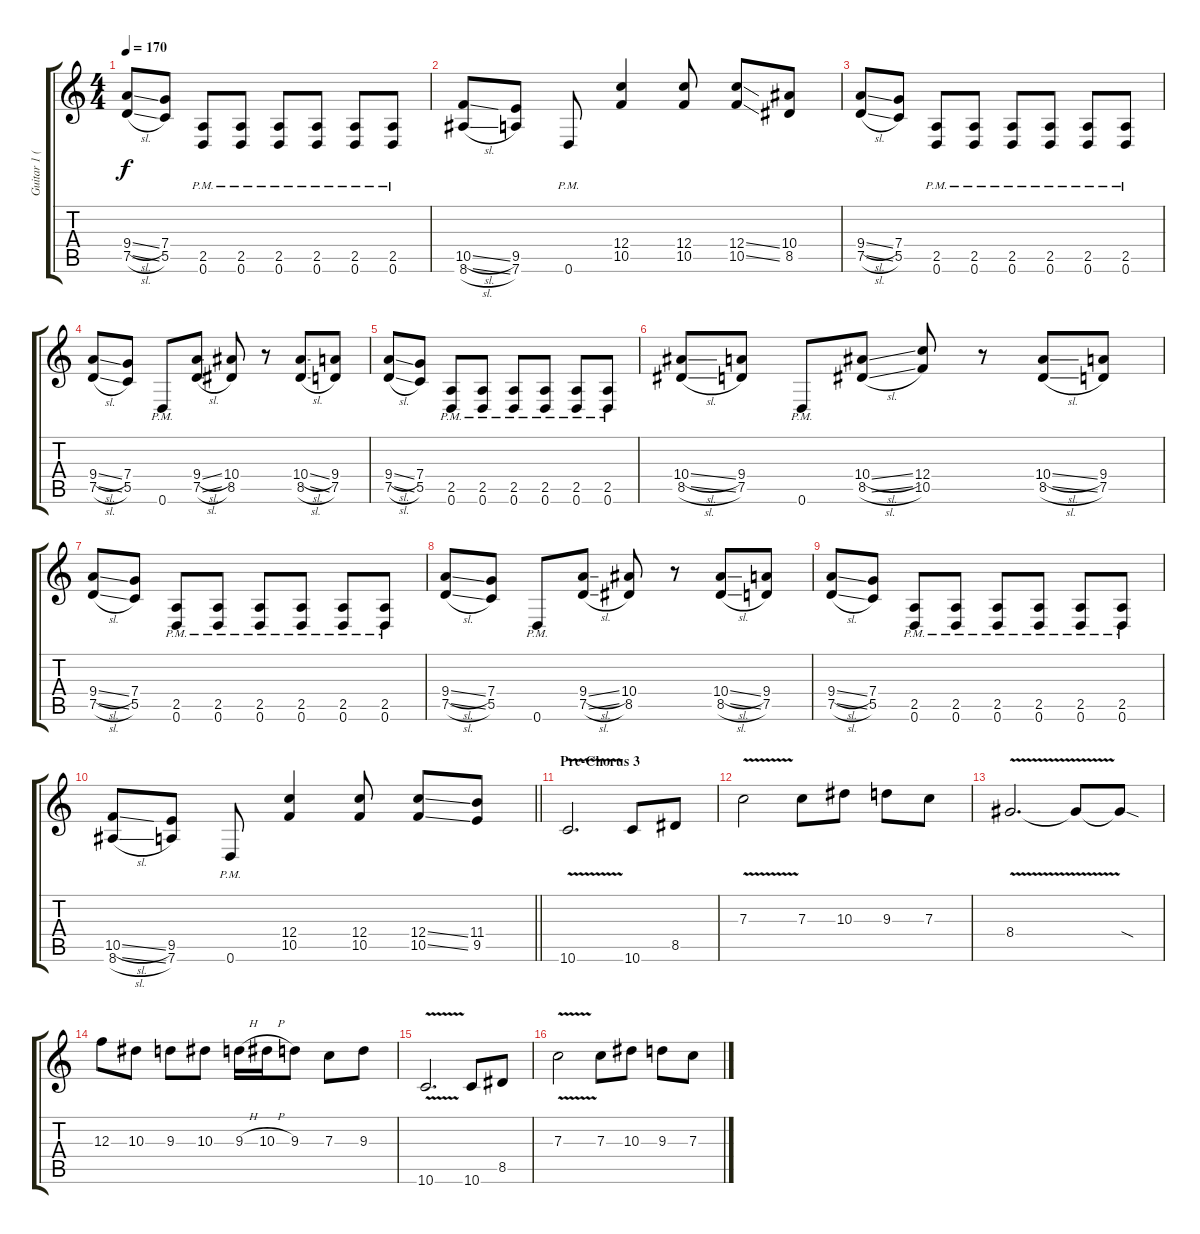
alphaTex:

\track ("Guitar 1 (Distortion)" "Guitar 1 (") {instrument distortionguitar}
\staff {score tabs}
\tuning (D4 A3 F3 C3 G2 D2) {hide}
\ts (4 4)
\tempo 170
\clef g2
\ks c
(9.4{sl} 7.5{sl}).8{dy f} (7.4 5.5).8 (2.5{pm} 0.6{pm}).8 (2.5{pm} 0.6{pm}).8 (2.5{pm} 0.6{pm}).8 (2.5{pm} 0.6{pm}).8 (2.5{pm} 0.6{pm}).8 (2.5{pm} 0.6{pm}).8 |
(10.5{sl} 8.6{sl}).8 (9.5 7.6).8 0.6{pm}.8 (12.4 10.5).4 (12.4 10.5).8 (12.4{ss} 10.5{ss}).8 (10.4 8.5).8 |
(9.4{sl} 7.5{sl}).8 (7.4 5.5).8 (2.5{pm} 0.6{pm}).8 (2.5{pm} 0.6{pm}).8 (2.5{pm} 0.6{pm}).8 (2.5{pm} 0.6{pm}).8 (2.5{pm} 0.6{pm}).8 (2.5{pm} 0.6{pm}).8 |
(9.4{sl} 7.5{sl}).8 (7.4 5.5).8 0.6{pm}.8 (9.4{sl} 7.5{sl}).8 (10.4 8.5).8 r.8 (10.4{sl} 8.5{sl}).8 (9.4 7.5).8 |
(9.4{sl} 7.5{sl}).8 (7.4 5.5).8 (2.5{pm} 0.6{pm}).8 (2.5{pm} 0.6{pm}).8 (2.5{pm} 0.6{pm}).8 (2.5{pm} 0.6{pm}).8 (2.5{pm} 0.6{pm}).8 (2.5{pm} 0.6{pm}).8 |
(10.4{sl} 8.5{sl}).8 (9.4 7.5).8 0.6{pm}.8 (10.4{sl} 8.5{sl}).8 (12.4 10.5).8 r.8 (10.4{sl} 8.5{sl}).8 (9.4 7.5).8 |
(9.4{sl} 7.5{sl}).8 (7.4 5.5).8 (2.5{pm} 0.6{pm}).8 (2.5{pm} 0.6{pm}).8 (2.5{pm} 0.6{pm}).8 (2.5{pm} 0.6{pm}).8 (2.5{pm} 0.6{pm}).8 (2.5{pm} 0.6{pm}).8 |
(9.4{sl} 7.5{sl}).8 (7.4 5.5).8 0.6{pm}.8 (9.4{sl} 7.5{sl}).8 (10.4 8.5).8 r.8 (10.4{sl} 8.5{sl}).8 (9.4 7.5).8 |
(9.4{sl} 7.5{sl}).8 (7.4 5.5).8 (2.5{pm} 0.6{pm}).8 (2.5{pm} 0.6{pm}).8 (2.5{pm} 0.6{pm}).8 (2.5{pm} 0.6{pm}).8 (2.5{pm} 0.6{pm}).8 (2.5{pm} 0.6{pm}).8 |
\barLineRight lightlight
(10.5{sl} 8.6{sl}).8 (9.5 7.6).8 0.6{pm}.8 (12.4 10.5).4 (12.4 10.5).8 (12.4{ss} 10.5{ss}).8 (11.4 9.5).8 |
\section ("" "Pre-Chorus 3")
10.6{v}.2{d volume 14} 10.6.8 8.5.8 |
7.3{v}.2 7.3.8 10.3.8 9.3.8 7.3.8 |
8.4{v}.2{d} 8.4{t}.8 8.4{sod t}.8 |
12.3.8 10.3.8 9.3.8 10.3.8 9.3{h}.16 10.3{h}.16 9.3.8 7.3.8 9.3.8 |
10.6{v}.2{d} 10.6.8 8.5.8 |
7.3{v}.2 7.3.8 10.3.8 9.3.8 7.3.8
